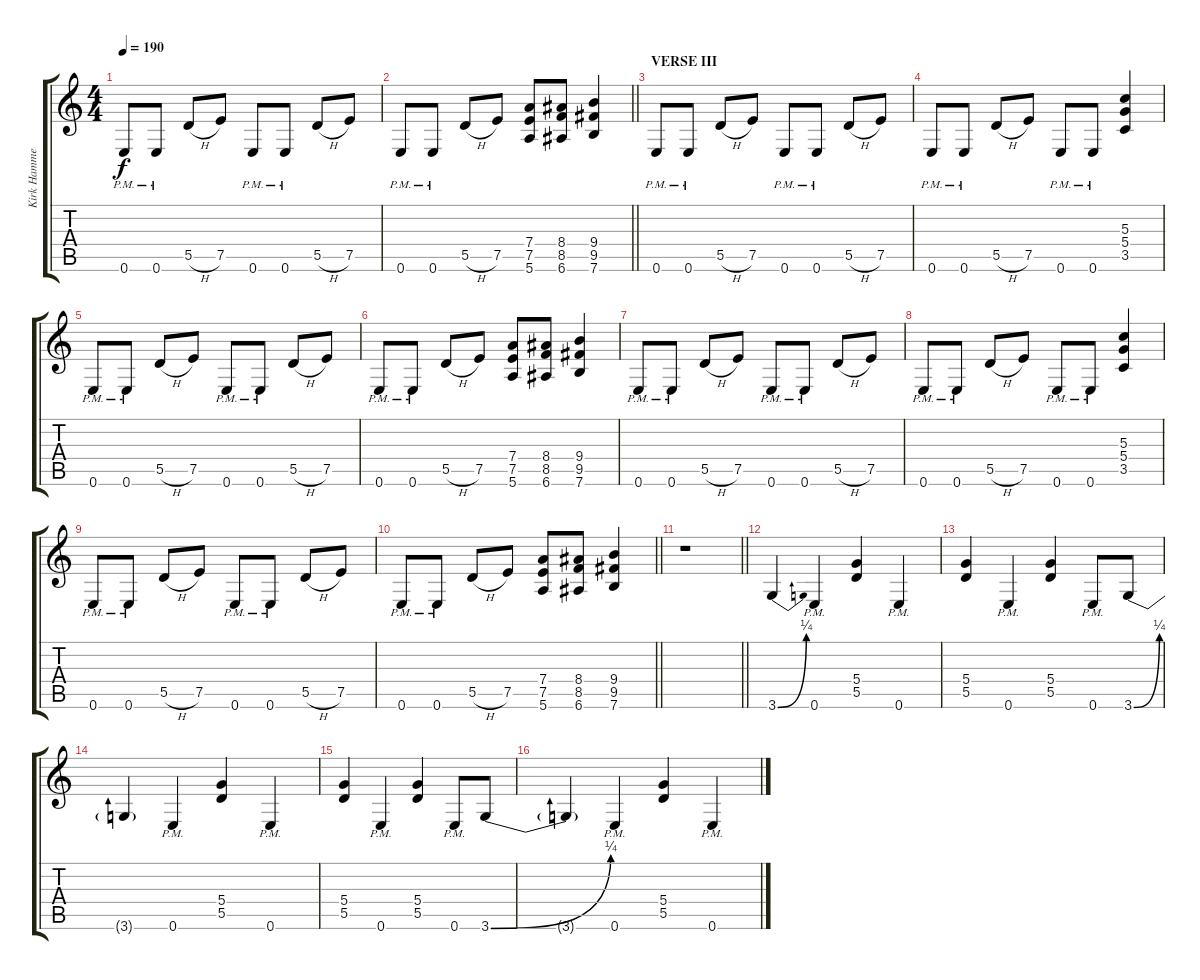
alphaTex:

\track ("Kirk Hammett - lead and rhythm guitar" "Kirk Hamme") {instrument distortionguitar}
\staff {score tabs}
\tuning (E4 B3 G3 D3 A2 E2) {hide}
\ts (4 4)
\tempo 190
\clef g2
\ks c
0.6{pm}.8{dy f} 0.6{pm}.8 5.5{h}.8 7.5.8 0.6{pm}.8 0.6{pm}.8 5.5{h}.8 7.5.8 |
\barLineRight lightlight
0.6{pm}.8 0.6{pm}.8 5.5{h}.8 7.5.8 (7.4 7.5 5.6).8 (8.4 8.5 6.6).8 (9.4 9.5 7.6).4 |
\section ("" "VERSE III")
0.6{pm}.8 0.6{pm}.8 5.5{h}.8 7.5.8 0.6{pm}.8 0.6{pm}.8 5.5{h}.8 7.5.8 |
0.6{pm}.8 0.6{pm}.8 5.5{h}.8 7.5.8 0.6{pm}.8 0.6{pm}.8 (5.3 5.4 3.5).4 |
0.6{pm}.8 0.6{pm}.8 5.5{h}.8 7.5.8 0.6{pm}.8 0.6{pm}.8 5.5{h}.8 7.5.8 |
0.6{pm}.8 0.6{pm}.8 5.5{h}.8 7.5.8 (7.4 7.5 5.6).8 (8.4 8.5 6.6).8 (9.4 9.5 7.6).4 |
0.6{pm}.8 0.6{pm}.8 5.5{h}.8 7.5.8 0.6{pm}.8 0.6{pm}.8 5.5{h}.8 7.5.8 |
0.6{pm}.8 0.6{pm}.8 5.5{h}.8 7.5.8 0.6{pm}.8 0.6{pm}.8 (5.3 5.4 3.5).4 |
0.6{pm}.8 0.6{pm}.8 5.5{h}.8 7.5.8 0.6{pm}.8 0.6{pm}.8 5.5{h}.8 7.5.8 |
\barLineRight lightlight
0.6{pm}.8 0.6{pm}.8 5.5{h}.8 7.5.8 (7.4 7.5 5.6).8 (8.4 8.5 6.6).8 (9.4 9.5 7.6).4 |
\barLineRight lightlight
r.1 |
\section ("" "")
3.6{be (bend 0 0 60 1)}.4 0.6{pm}.4 (5.4 5.5).4 0.6{pm}.4 |
(5.4 5.5).4 0.6{pm}.4 (5.4 5.5).4 0.6{pm}.8 3.6{be (bend 0 0 60 1)}.8 |
3.6{t}.4 0.6{pm}.4 (5.4 5.5).4 0.6{pm}.4 |
(5.4 5.5).4 0.6{pm}.4 (5.4 5.5).4 0.6{pm}.8 3.6{be (bend 0 0 60 1)}.8 |
3.6{t}.4 0.6{pm}.4 (5.4 5.5).4 0.6{pm}.4
